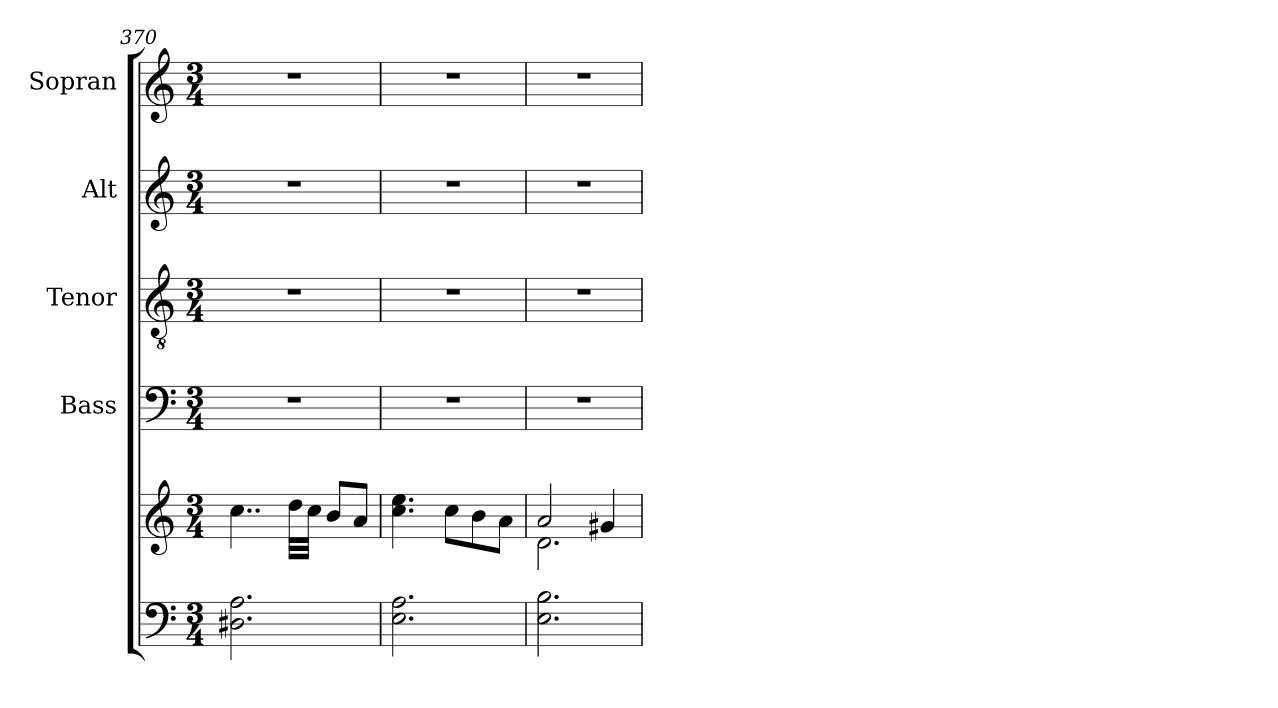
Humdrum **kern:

**kern	**kern	**kern	**kern	**kern	**kern
*part5	*part5	*part4	*part3	*part2	*part1
*staff6	*staff5	*staff4	*staff3	*staff2	*staff1
*	*	*I"Bass	*I"Tenor	*I"Alt	*I"Sopran
*	*	*I'B.	*I'T.	*I'A.	*I'S.
*clefF4	*clefG2	*clefF4	*clefGv2	*clefG2	*clefG2
*k[]	*k[]	*k[]	*k[]	*k[]	*k[]
*C:	*C:	*C:	*C:	*C:	*C:
*M3/4	*M3/4	*M3/4	*M3/4	*M3/4	*M3/4
=370	=370	=370	=370	=370	=370
2.D#X\ 2.A\	4..cc\	2.r	2.r	2.r	2.r
.	32dd\LLL	.	.	.	.
.	32cc\JJJ	.	.	.	.
.	8b/L	.	.	.	.
.	8a/J	.	.	.	.
=371	=371	=371	=371	=371	=371
2.E\ 2.A\	4.cc\ 4.ee\	2.r	2.r	2.r	2.r
.	8cc\L	.	.	.	.
.	8b\	.	.	.	.
.	8a\J	.	.	.	.
=372	=372	=372	=372	=372	=372
*	*^	*	*	*	*
2.E\ 2.B\	2a/	2.d\	2.r	2.r	2.r	2.r
.	4g#X/	.	.	.	.	.
*	*v	*v	*	*	*	*
=	=	=	=	=	=
*-	*-	*-	*-	*-	*-
